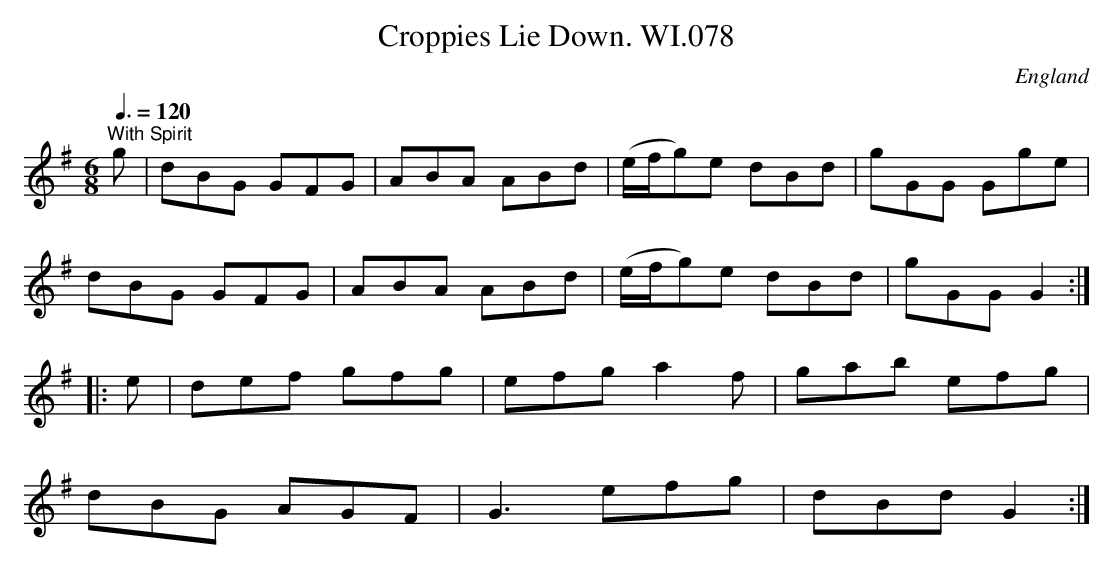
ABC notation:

X:1
T:Croppies Lie Down. WI.078
M:6/8
L:1/8
Q:3/8=120
O:England
notC:"Irish"
K:G major
"^With Spirit"g|dBG GFG|ABA ABd|(e/f/g)e dBd|gGG Gge|!
dBG GFG|ABA ABd|(e/f/g)e dBd|gGG G2:|!
|:e|def gfg|efg a2f|gab efg|!
dBG AGF|G3 efg|dBd G2:|
